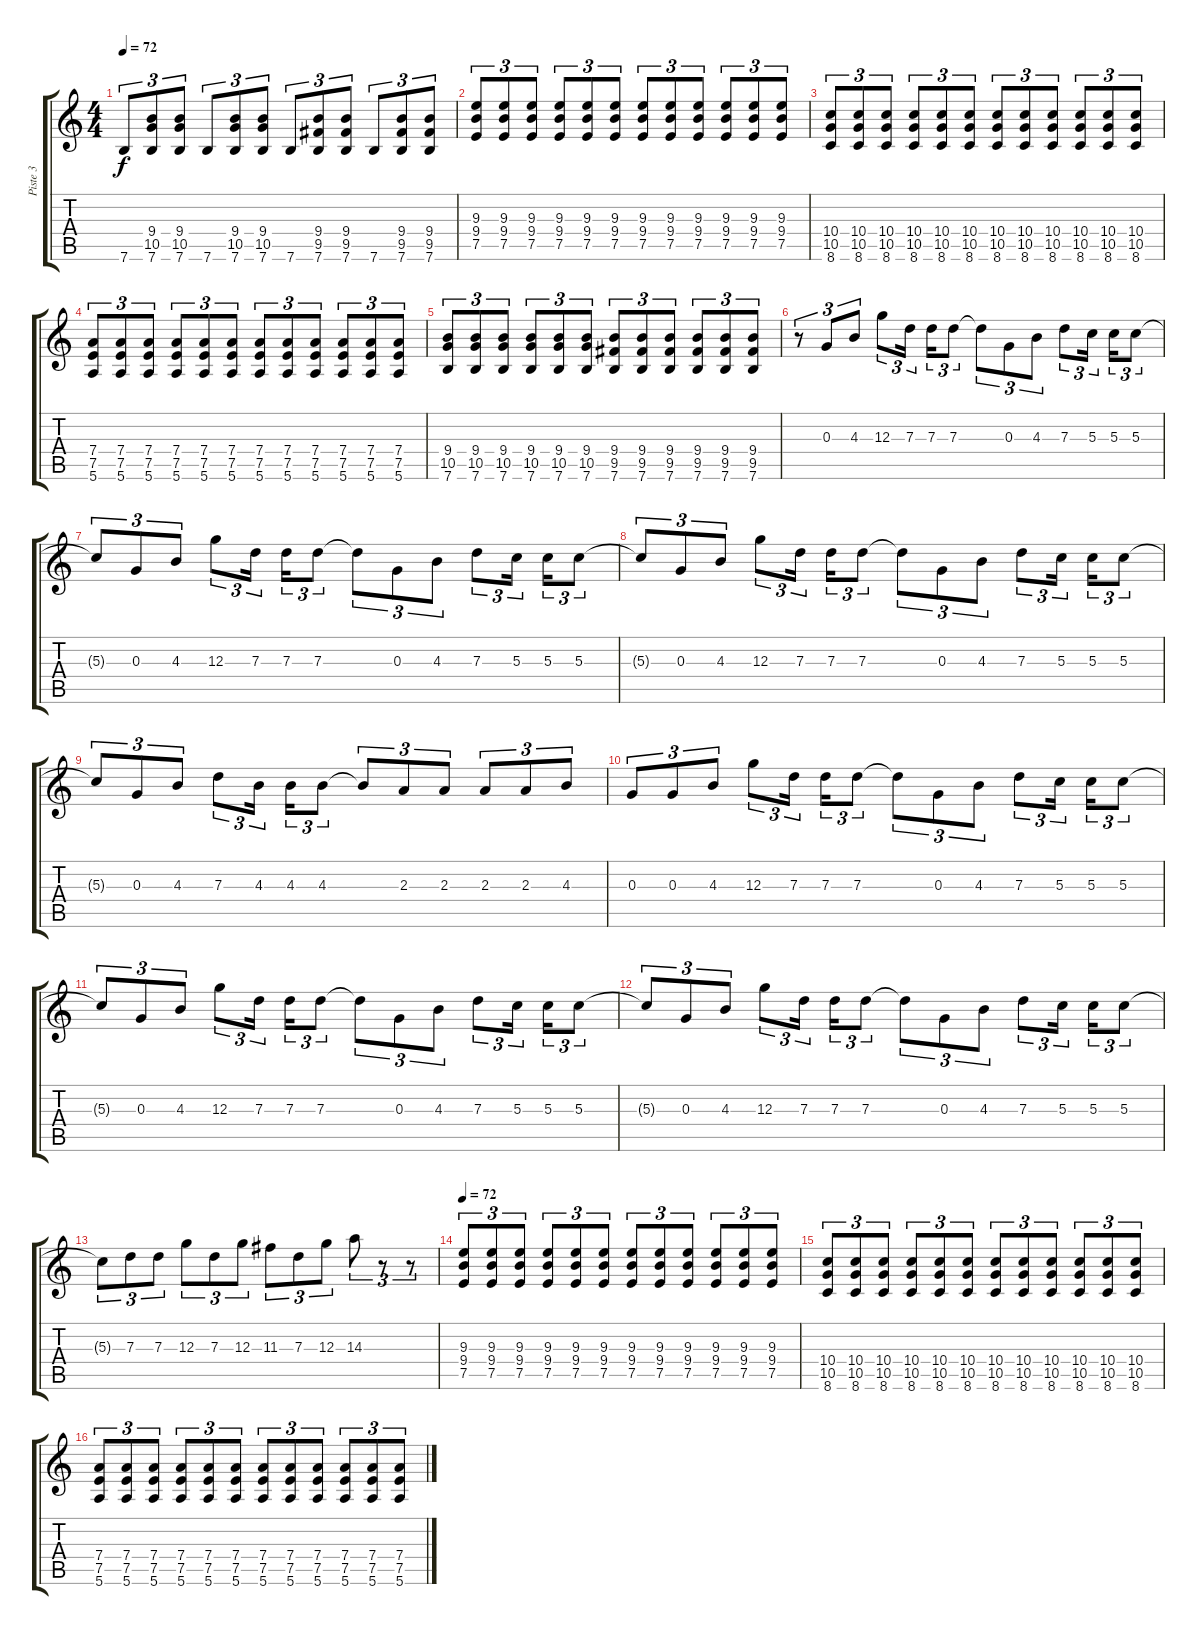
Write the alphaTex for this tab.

\track ("Piste 3" "Piste 3") {instrument distortionguitar}
\staff {score tabs}
\tuning (E4 B3 G3 D3 A2 E2) {hide}
\ts (4 4)
\tempo 72
\clef g2
\ks c
7.6.8{tu (3 2) dy f} (9.4 10.5 7.6).8{tu (3 2)} (9.4 10.5 7.6).8{tu (3 2)} 7.6.8{tu (3 2)} (9.4 10.5 7.6).8{tu (3 2)} (9.4 10.5 7.6).8{tu (3 2)} 7.6.8{tu (3 2)} (9.4 9.5 7.6).8{tu (3 2)} (9.4 9.5 7.6).8{tu (3 2)} 7.6.8{tu (3 2)} (9.4 9.5 7.6).8{tu (3 2)} (9.4 9.5 7.6).8{tu (3 2)} |
(9.3 9.4 7.5).8{tu (3 2)} (9.3 9.4 7.5).8{tu (3 2)} (9.3 9.4 7.5).8{tu (3 2)} (9.3 9.4 7.5).8{tu (3 2)} (9.3 9.4 7.5).8{tu (3 2)} (9.3 9.4 7.5).8{tu (3 2)} (9.3 9.4 7.5).8{tu (3 2)} (9.3 9.4 7.5).8{tu (3 2)} (9.3 9.4 7.5).8{tu (3 2)} (9.3 9.4 7.5).8{tu (3 2)} (9.3 9.4 7.5).8{tu (3 2)} (9.3 9.4 7.5).8{tu (3 2)} |
(10.4 10.5 8.6).8{tu (3 2)} (10.4 10.5 8.6).8{tu (3 2)} (10.4 10.5 8.6).8{tu (3 2)} (10.4 10.5 8.6).8{tu (3 2)} (10.4 10.5 8.6).8{tu (3 2)} (10.4 10.5 8.6).8{tu (3 2)} (10.4 10.5 8.6).8{tu (3 2)} (10.4 10.5 8.6).8{tu (3 2)} (10.4 10.5 8.6).8{tu (3 2)} (10.4 10.5 8.6).8{tu (3 2)} (10.4 10.5 8.6).8{tu (3 2)} (10.4 10.5 8.6).8{tu (3 2)} |
(7.4 7.5 5.6).8{tu (3 2)} (7.4 7.5 5.6).8{tu (3 2)} (7.4 7.5 5.6).8{tu (3 2)} (7.4 7.5 5.6).8{tu (3 2)} (7.4 7.5 5.6).8{tu (3 2)} (7.4 7.5 5.6).8{tu (3 2)} (7.4 7.5 5.6).8{tu (3 2)} (7.4 7.5 5.6).8{tu (3 2)} (7.4 7.5 5.6).8{tu (3 2)} (7.4 7.5 5.6).8{tu (3 2)} (7.4 7.5 5.6).8{tu (3 2)} (7.4 7.5 5.6).8{tu (3 2)} |
(9.4 10.5 7.6).8{tu (3 2)} (9.4 10.5 7.6).8{tu (3 2)} (9.4 10.5 7.6).8{tu (3 2)} (9.4 10.5 7.6).8{tu (3 2)} (9.4 10.5 7.6).8{tu (3 2)} (9.4 10.5 7.6).8{tu (3 2)} (9.4 9.5 7.6).8{tu (3 2)} (9.4 9.5 7.6).8{tu (3 2)} (9.4 9.5 7.6).8{tu (3 2)} (9.4 9.5 7.6).8{tu (3 2)} (9.4 9.5 7.6).8{tu (3 2)} (9.4 9.5 7.6).8{tu (3 2)} |
r.8{tu (3 2)} 0.3.8{tu (3 2)} 4.3.8{tu (3 2)} 12.3.8{tu (3 2)} 7.3.16{tu (3 2)} 7.3.16{tu (3 2)} 7.3.8{tu (3 2)} 7.3{t}.8{tu (3 2)} 0.3.8{tu (3 2)} 4.3.8{tu (3 2)} 7.3.8{tu (3 2)} 5.3.16{tu (3 2)} 5.3.16{tu (3 2)} 5.3.8{tu (3 2)} |
5.3{t}.8{tu (3 2)} 0.3.8{tu (3 2)} 4.3.8{tu (3 2)} 12.3.8{tu (3 2)} 7.3.16{tu (3 2)} 7.3.16{tu (3 2)} 7.3.8{tu (3 2)} 7.3{t}.8{tu (3 2)} 0.3.8{tu (3 2)} 4.3.8{tu (3 2)} 7.3.8{tu (3 2)} 5.3.16{tu (3 2)} 5.3.16{tu (3 2)} 5.3.8{tu (3 2)} |
5.3{t}.8{tu (3 2)} 0.3.8{tu (3 2)} 4.3.8{tu (3 2)} 12.3.8{tu (3 2)} 7.3.16{tu (3 2)} 7.3.16{tu (3 2)} 7.3.8{tu (3 2)} 7.3{t}.8{tu (3 2)} 0.3.8{tu (3 2)} 4.3.8{tu (3 2)} 7.3.8{tu (3 2)} 5.3.16{tu (3 2)} 5.3.16{tu (3 2)} 5.3.8{tu (3 2)} |
5.3{t}.8{tu (3 2)} 0.3.8{tu (3 2)} 4.3.8{tu (3 2)} 7.3.8{tu (3 2)} 4.3.16{tu (3 2)} 4.3.16{tu (3 2)} 4.3.8{tu (3 2)} 4.3{t}.8{tu (3 2)} 2.3.8{tu (3 2)} 2.3.8{tu (3 2)} 2.3.8{tu (3 2)} 2.3.8{tu (3 2)} 4.3.8{tu (3 2)} |
0.3.8{tu (3 2)} 0.3.8{tu (3 2)} 4.3.8{tu (3 2)} 12.3.8{tu (3 2)} 7.3.16{tu (3 2)} 7.3.16{tu (3 2)} 7.3.8{tu (3 2)} 7.3{t}.8{tu (3 2)} 0.3.8{tu (3 2)} 4.3.8{tu (3 2)} 7.3.8{tu (3 2)} 5.3.16{tu (3 2)} 5.3.16{tu (3 2)} 5.3.8{tu (3 2)} |
5.3{t}.8{tu (3 2)} 0.3.8{tu (3 2)} 4.3.8{tu (3 2)} 12.3.8{tu (3 2)} 7.3.16{tu (3 2)} 7.3.16{tu (3 2)} 7.3.8{tu (3 2)} 7.3{t}.8{tu (3 2)} 0.3.8{tu (3 2)} 4.3.8{tu (3 2)} 7.3.8{tu (3 2)} 5.3.16{tu (3 2)} 5.3.16{tu (3 2)} 5.3.8{tu (3 2)} |
5.3{t}.8{tu (3 2)} 0.3.8{tu (3 2)} 4.3.8{tu (3 2)} 12.3.8{tu (3 2)} 7.3.16{tu (3 2)} 7.3.16{tu (3 2)} 7.3.8{tu (3 2)} 7.3{t}.8{tu (3 2)} 0.3.8{tu (3 2)} 4.3.8{tu (3 2)} 7.3.8{tu (3 2)} 5.3.16{tu (3 2)} 5.3.16{tu (3 2)} 5.3.8{tu (3 2)} |
5.3{t}.8{tu (3 2)} 7.3.8{tu (3 2)} 7.3.8{tu (3 2)} 12.3.8{tu (3 2)} 7.3.8{tu (3 2)} 12.3.8{tu (3 2)} 11.3.8{tu (3 2)} 7.3.8{tu (3 2)} 12.3.8{tu (3 2)} 14.3.8{tu (3 2)} r.8{tu (3 2)} r.8{tu (3 2)} |
\tempo 72
(9.3 9.4 7.5).8{tu (3 2)} (9.3 9.4 7.5).8{tu (3 2)} (9.3 9.4 7.5).8{tu (3 2)} (9.3 9.4 7.5).8{tu (3 2)} (9.3 9.4 7.5).8{tu (3 2)} (9.3 9.4 7.5).8{tu (3 2)} (9.3 9.4 7.5).8{tu (3 2)} (9.3 9.4 7.5).8{tu (3 2)} (9.3 9.4 7.5).8{tu (3 2)} (9.3 9.4 7.5).8{tu (3 2)} (9.3 9.4 7.5).8{tu (3 2)} (9.3 9.4 7.5).8{tu (3 2)} |
(10.4 10.5 8.6).8{tu (3 2)} (10.4 10.5 8.6).8{tu (3 2)} (10.4 10.5 8.6).8{tu (3 2)} (10.4 10.5 8.6).8{tu (3 2)} (10.4 10.5 8.6).8{tu (3 2)} (10.4 10.5 8.6).8{tu (3 2)} (10.4 10.5 8.6).8{tu (3 2)} (10.4 10.5 8.6).8{tu (3 2)} (10.4 10.5 8.6).8{tu (3 2)} (10.4 10.5 8.6).8{tu (3 2)} (10.4 10.5 8.6).8{tu (3 2)} (10.4 10.5 8.6).8{tu (3 2)} |
(7.4 7.5 5.6).8{tu (3 2)} (7.4 7.5 5.6).8{tu (3 2)} (7.4 7.5 5.6).8{tu (3 2)} (7.4 7.5 5.6).8{tu (3 2)} (7.4 7.5 5.6).8{tu (3 2)} (7.4 7.5 5.6).8{tu (3 2)} (7.4 7.5 5.6).8{tu (3 2)} (7.4 7.5 5.6).8{tu (3 2)} (7.4 7.5 5.6).8{tu (3 2)} (7.4 7.5 5.6).8{tu (3 2)} (7.4 7.5 5.6).8{tu (3 2)} (7.4 7.5 5.6).8{tu (3 2)}
